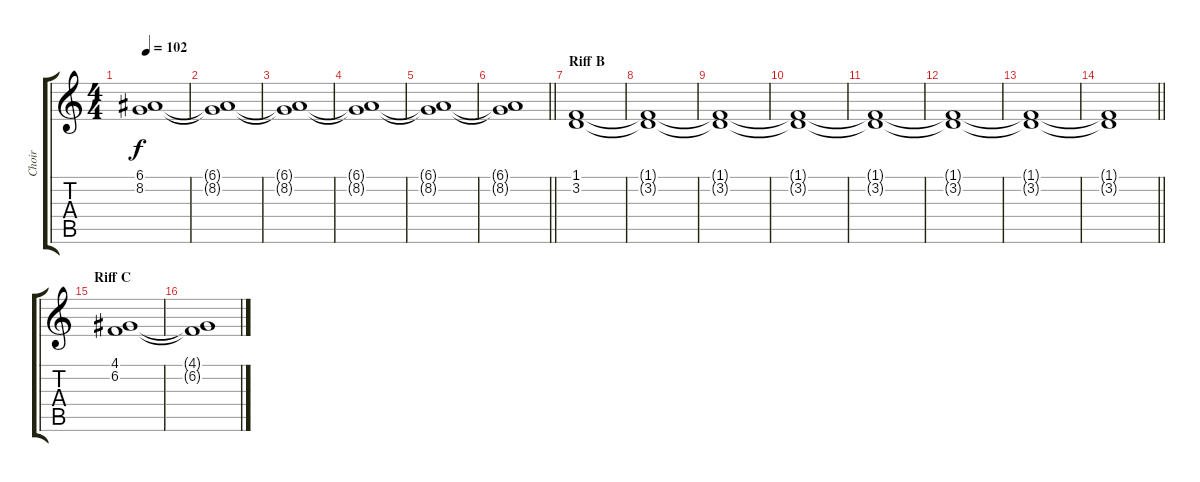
\track ("Choir" "Choir") {instrument pad4choir}
\staff {score tabs}
\tuning (E4 B3 G3 D3 A2 E2) {hide}
\ts (4 4)
\tempo 102
\clef g2
\ks c
(6.1{t} 8.2{t}).1{dy f} |
(6.1{t} 8.2{t}).1 |
(6.1{t} 8.2{t}).1 |
(6.1{t} 8.2{t}).1 |
(6.1{t} 8.2{t}).1 |
\barLineRight lightlight
(6.1{t} 8.2{t}).1 |
\section ("" "Riff B")
(1.1 3.2).1 |
(1.1{t} 3.2{t}).1 |
(1.1{t} 3.2{t}).1 |
(1.1{t} 3.2{t}).1 |
(1.1{t} 3.2{t}).1 |
(1.1{t} 3.2{t}).1 |
(1.1{t} 3.2{t}).1 |
\barLineRight lightlight
(1.1{t} 3.2{t}).1 |
\section ("" "Riff C")
(4.1 6.2).1 |
(4.1{t} 6.2{t}).1
